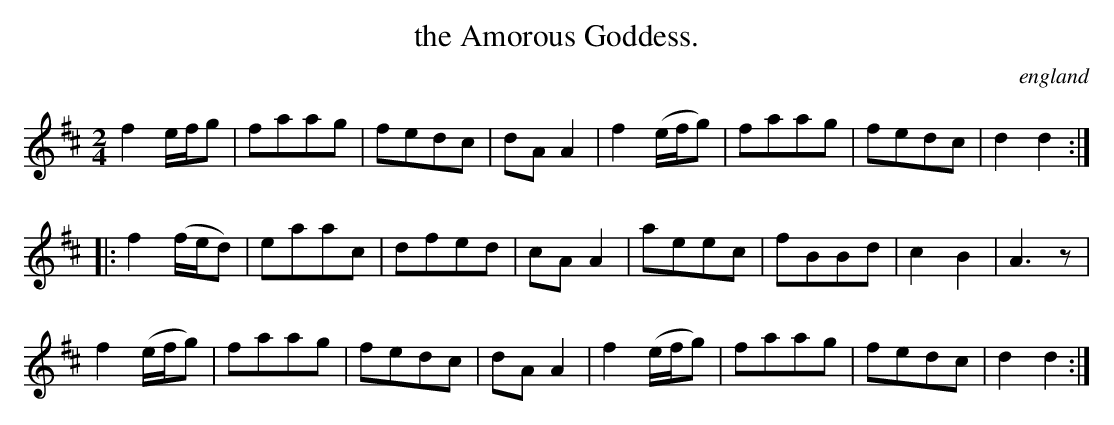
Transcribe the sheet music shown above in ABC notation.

X:1
T:the Amorous Goddess.
O:england
M:2/4
L:1/8
K:D
f2 e/f/g |faag|fedc|dAA2|f2(e/f/g)|faag|fedc|d2d2::
f2(f/e/d)|eaac|dfed|cAA2|aeec     |fBBd|c2B2|A3 z |
f2(e/f/g)|faag|fedc|dAA2|f2(e/f/g)|faag|fedc|d2d2:|
